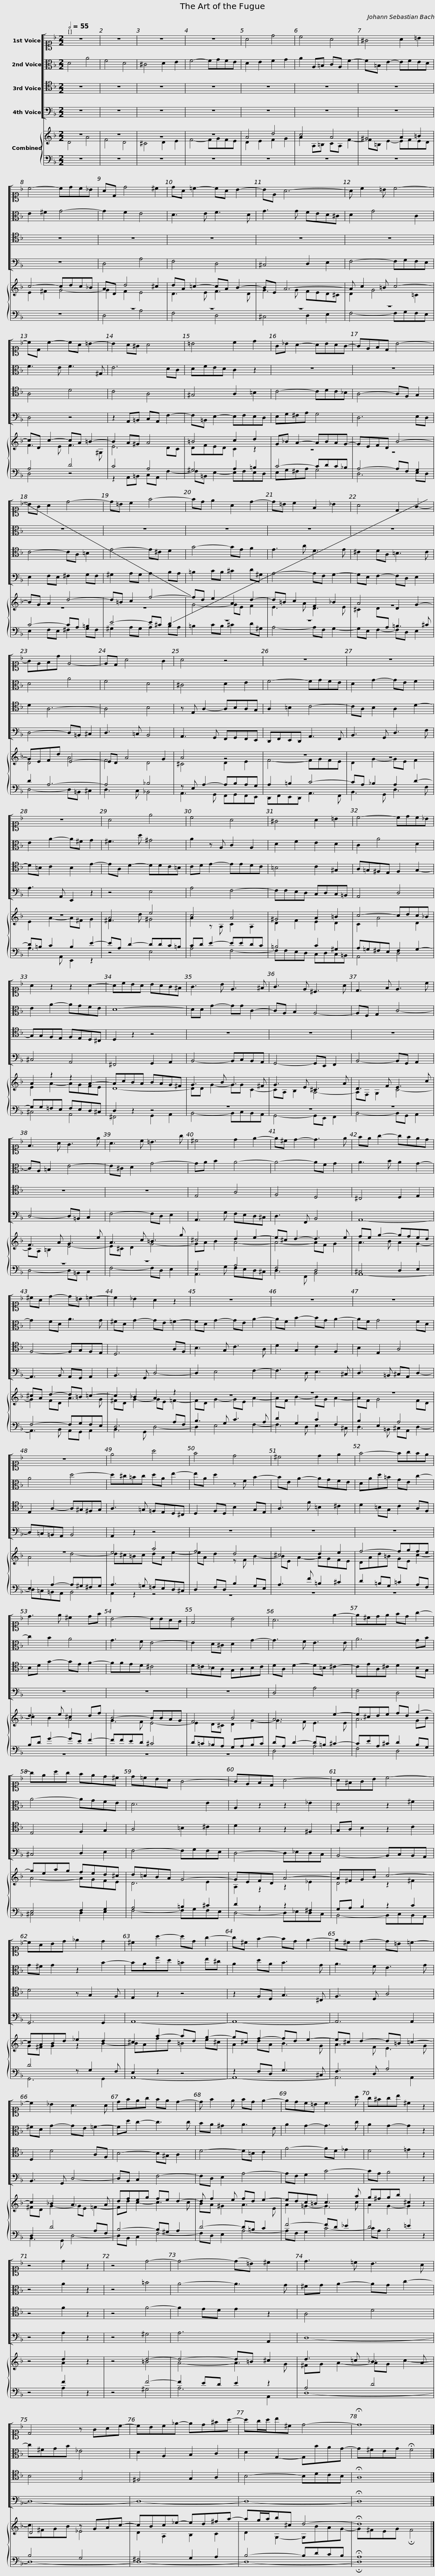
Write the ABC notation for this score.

X:1
%%score [ 1 2 3 4 ] { ( 5 6 ) | ( 7 8 ) }
L:1/8
Q:1/2=55
M:2/2
I:linebreak $
K:F
V:1 alto1
V:2 alto
V:3 tenor
V:4 bass
V:5 treble
V:6 treble
V:7 bass
V:8 bass
V:1
 z8 | z8 | z8 | z8 | A4 d4 | %5
 c4 A4 | ^G4 A2 =B2 | c4- cdc_B |$ AD d4 ^c2 | dA =c2- cA B2- | %10
 BE A6- | A c2 =B c4- | cD c2- cA =B2- | B2 A^G A4 | =B4 c2 d2 |$ %15
 G_B A2- ABAG- | GEFD B4- | BG A2 d4- | d=B c2 f4- | fd e2 A2 d2- | %20
 d=B c2 F2 _B2 |$ A4 D2 G2- | GEFd E4- | ED A4 G2 | A4 z4 | %25
 z8 | z8 | z8 |$ A4 e4 | c4 A4 | %30
 ^G4 A2 =B2 | c4- cdc_B | A2 z2 z2 A2- | AcBA BAG^F |$ G3 B E3 ^F | %35
 G3 E ^C3 A | D3 F E3 c | F3 A G3 e | A3 c =B3 g | ^c4 d2 e2- |$ %40
 e^c d2- d3 e | fe g2- gfed | ^cA d2- d=B =c2- | c2 _B2 A2 z2 | z8 | %45
 z8 |$ z8 | z8 | e4 a4 | f4 d4 | %50
 ^c4 d2 e2 | f4- fgfe |$ d3 e ^c2 df | B4- BBAG | F4 B4 | %55
 A6 e2- | e^cde fd g2- | geag fed^c |$ d=cBA G4- | GEFD A4- | %60
 A^FGB c4- | cABd _e2 d2 | ^c2 a2- ad g2- | g^c f2- fd e2- |$ e^c d2- d=B =c2- | %65
 c2 _B2 A3 A | dfeg fe d2- | d f2 e fd e2- | edc=B c3 a | g^fgb ^c2 z2 | %70
 z4 d2 z2 |$ z4 d4- | d4- (d=B) ^c2 | d3 =c B3 A | D4 z GAc- | %75
 cBc_e- ed^fa- | ag/a/b^c d4- | !fermata!d8 |] %78
V:2
 D4 A4 | F4 D4 | ^C4 D2 E2 | F4- FGFE | D2 E2 F2 G2 | %5
 A2 A,=B, CA, F2- | F=B, E2- EFED | E2 ^F2 G4- |$ G2 F2 E4 | D3 E F3 D | %10
 G3 G FED^C | D2 G4 C2 | F3 E F3 ^G, | E6 DC | DFED C2 z2 |$ %15
 z8 | z8 | z8 | z8 | z8 | %20
 z8 |$ z8 | D4 A4 | F4 D4 | ^C4 D2 E2 | %25
 F4- FGFE | D2 G2- GE F2 | E2 A2- A^F G2 |$ ^F3 d ^G4 | A2 z A, C2 A,2 | %30
 D2 F2 E2 D2 | C2 A4 D2 | E2 A2- AGFE | D8- |$ DD G2- GG C2- | %35
 CA, B,2 A,4- | A,F, G,2 C4- | CA, =B,2 E4- | E^C D2 G4- | GA B2 A4- |$ %40
 A4- AF G2 | A3 B A2 G2- | G2 FD A3 G | ^FD G2- GE =F2- | FD G2- GE A2- | %45
 AF B2- BG A2- |$ AF G4 FD | A4 d4- | d^c=Bc dA e2- | eA d2 z F B2- | %50
 BE A2- AGFE | DAd=B GE c2- |$ c2 B2 A4 | G3 F E4- | E2 D^C D2 G2- | %55
 G3 F E3 E | A6 GB | A4- AGFE |$ D6 E2 | A,2 z2 z2 _E2 | %60
 D4 z2 ^F2 | G^F G2 z2 B2- | BAfd =B2 e^c | A2 dA B3 G |$ A3 F E3 G | %65
 ^FD G2- GE =F2- | Fd c2- c3 c | BA ^G2 A3 E | A2 G2- G3 c | A2 G2- G2 z2 | %70
 z4 A2 z2 |$ z4 =B4 | A4- A3 G | ^FG A2- AG c2- | c^FGB _E4 | %75
 D2 A,2 B,2 C2 | D2 G,2- G,BAG- | G^FEG !fermata!F4 |] %78
V:3
 z8 | z8 | z8 | z8 | z8 | %5
 z8 | z8 | z8 |$ z8 | z8 | %10
 z8 | z8 | A,4 D4 | C4 A,4 | ^G,4 A,2 =B,2 |$ %15
 C4- CDC_B, | A,4- A,F, G,2 | C4- CA, =B,2 | E4- E^C D2 | G4- GE F2 | %20
 E3 A D3 E |$ ^C2 DA, =B,3 C | D2 A,6- | A,4 B,4 | z E, A,2- A,B,A,G, | %25
 A,2 =B,2 C4- | CA, B,2 A,2 D2- | D=B, C2 B,2 E2- |$ EA, D2- DDC=B, | CD E2- EEDC | %30
 =B,4 C2 ^G,2 | A,=G,^F,E, F,2 G,2- | G,G,F,E, F,E,D,^C, | D,2 z2 z4 |$ z8 | %35
 z8 | z8 | z8 | z8 | E,4 A,4 |$ %40
 F,4 D,4 | ^C,4 D,2 E,2 | F,4- F,G,F,E, | D,6 A,F, | B,3 G, C3 A, | %45
 D2 G,2 C2 F,2 |$ B,2 E,2 A,4 | E,2 A,2- A,^G,^F,G, | A,3 =G, =F,E,D,^C, | D,2 F,D, B,2 G,E, | %50
 A,3 F =B,2 ^C2 | D2 =B,G, C2 A,F, |$ B,D G2- GE F2- | FFED ^C4 | D=C_B,A, G,A,B,C | %55
 DA, D2- D=B, ^C2- | CEA,^C D2 B,G, | E,4 F,2 G,2 |$ A,4 =B,2 ^C2 | D2 z2 z2 ^F,2 | %60
 G,A, B,2 z2 C2 | D4 z G,2 F, | E,2 z2 z4 | z2 F,D, G,3 ^C, |$ F,3 D, A,4 | %65
 D,2 D4 A,F, | B,4- B,^G, A,2 | D4- D=B, C2 | F4- FD _E2 | D4 =E2 z2 | %70
 z4 F2 z2 |$ z4 F4- | F2 ED E2 z2 | A,4 D4 | B,4 G,4 | %75
 ^F,4 G,2 A,2 | B,4- B,DCB, | !fermata!A,8 |] %78
V:4
 z8 | z8 | z8 | z8 | z8 | %5
 z8 | z8 | z8 |$ D,4 A,4 | F,4 D,4 | %10
 ^C,4 D,2 E,2 | F,4- F,G,F,E, | D,4 z4 | z2 A,,=B,, C,A,, F,2- | F,=B,, E,2- E,F,E,D, |$ %15
 E,G,^F,A, G,4 | D,6 E,D, | E,2 F,E, ^F,2 G,F, | ^G,2 A,G, A,2 B,A, | =B,2 CB, ^C2 D^G, | %20
 A,4- A,F, G,2- |$ G,E, F,2- F,D, E,2 | D,4- D,=B,, ^C,2 | D,3 =C, B,,4 | A,,3 G,, F,,G,,F,,E,, | %25
 D,,F,,E,,D,, A,,3 F,, | B,,3 G,, D,3 F, | A,3 A,, E,,2 z2 |$ z4 E,4 | A,4 F,4- | %30
 F,F,E,D, C,D,C,=B,, | A,,4 D,4 | ^C,4 A,,4 | ^F,,4 G,,2 A,,2 |$ B,,4- B,,C,B,,A,, | %35
 G,,4- G,,E,, F,,2 | B,,4- B,,G,, A,,2 | D,4- D,=B,, C,2 | F,4- F,D, E,2 | A,,3 G, F,E,D,^C, |$ %40
 D,3 F,, B,,4 | A,,8- | A,,3 B,, A,,G,, A,,2 | B,,3 G,, D,4- | D,2 E,4 F,2- | %45
 F,3 D, E,3 ^C, |$ D,3 =B,, ^C,A,, D,2- | D,=C,=B,,A,, B,,4 | A,,2 z2 z4 | z8 | %50
 z8 | z8 |$ z8 | z8 | z8 | %55
 D,4 A,4 | F,4 D,4 | ^C,4 D,2 E,2 |$ F,4- F,G,F,E, | D,4- D,_E,D,C, | %60
 B,,4- B,,C,B,,A,, | G,,6 G,,2 | A,,8- | A,,8- |$ A,,6 A,,2 | %65
 B,,3 G,, D,4- | D,B,, C,2 F,4- | F,D, E,2 A,4- | A,F, G,2 C4- | CA, B,4 z2 | %70
 z4 A,2 z2 |$ z4 ^G,4 | A,6 A,,2 | D,8- | D,8- | %75
 D,8- | D,8- | !fermata!D,8 |] %78
V:5
 z8 | z8 | z8 | z8 | A4 d4 | %5
 c4 A4 | ^G4 A2 =B2 | c4- cdc_B |$ AD d4 ^c2 | dA =c2- cA B2- | %10
 BE A6- | A c2 =B c4- | cD c2- cA =B2- | B2 A^G A4 | =B4 c2 d2 |$ %15
 G_B A2- ABAG- | GEFD B4- | BG A2 d4- | d=B c2 f4- | !-)!fd e2 A2 d2- | %20
 d=B c2 F2 _B2 |$ A4 D2 G2- | GEFd E4- | ED A4 G2 | A4 z4 | %25
 z8 | z8 | z8 |$ A4 e4 | c4 A4 | %30
 ^G4 A2 =B2 | c4- cdc_B | A2 z2 z2 A2- | AcBA BAG^F |$ G3 B G3 ^F | %35
 G3 E ^C3 A | D3 F E3 c | F3 A G3 e | A3 c =B3 g | ^c4 d2 e2- |$ %40
 e^c d2- d3 e | fe g2- gfed | ^cA d2- d=B =c2- | c2 _B2 A2 z2 | z8 | %45
 z8 |$ z8 | z8 | e4 a4 | f4 d4 | %50
 ^c4 d2 e2 | f4- fgfe |$ d3 e ^c2 df | B4- BBAG | F4 B4 | %55
 A6 e2- | e^cde fd g2- | geag fed^c |$ d=cBA G4- | GEFD A4- | %60
 A^FGB c4- | cABd _e2 d2 | ^c2 a2- ad g2- | g^c f2- fd e2- |$ e^c d2- d=B =c2- | %65
 c2 _B2 A3 A | dfeg fe d2- | d f2 e fd e2- | edc=B c3 a | g^fgb ^c2 z2 | %70
 z4 d2 z2 |$ z4 d4- | d4- d=B ^c2 | d3 =c _B3 A | D4 z GAc- | %75
 cBc_e- ed^fa- | ag/a/b^c d4- | !fermata!d8 |] %78
V:6
 D4 A4 | F4 D4 | ^C4 D2 E2 | F4- FGFE | D2 E2 F2 G2 | %5
 A2 A,=B, CA, F2- | F=B, E2- EFED | E2 ^F2 G4- |$ G2 F2 E4 | D3 E F3 D | %10
 G3 G FED^C | D2 G4 =C2 | F3 E F3 ^G, | E6 DC | DFED C2 z2 |$ %15
 z8 | z8 | z8 | z8 | G4- GE F2 | %20
 E3 A D3 E |$ z8 | D4 A4 | F4 D4 | ^C4 D2 E2 | %25
 F4- FGFE | D2 G2- GE F2 | E2 A2- A^F G2 |$ ^F3 d ^G4 | A2 z A, C2 A,2 | %30
 D2 F2 E2 D2 | C2 A4 D2 | E2 A2- AGFE | D8- |$ DD G2- GG C2- | %35
 CA, B,2 A,4- | A,F, G,2 C4- | CA, =B,2 E4- | E^C D2 G4- | GA B2 A4- |$ %40
 A4- AF G2 | A3 B A2 G2- | G2 FD A3 G | ^FD G2- GE =F2- | FD G2- GE A2- | %45
 AF B2- BG A2- |$ AF G4 FD | A4 d4- | d^c=Bc dA e2- | eA d2 z F B2- | %50
 BE A2- AGFE | DAd=B GE c2- |$ c2 B2 A4 | G3 F E4- | E2 D^C D2 G2- | %55
 G3 F E3 E | A6 GB | A4- AGFE |$ D6 E2 | A,2 z2 z2 _E2 | %60
 D4 z2 ^F2 | G^F G2 z2 B2- | BAfd =B2 e^c | A2 dA B3 G |$ A3 F E3 G | %65
 ^FD G2- GE =F2- | Fd c2- c3 c | BA ^G2 A3 E | A2 =G2- G3 c | A2 G2- G2 z2 | %70
 z4 A2 z2 |$ z4 =B4 | A4- A3 G | ^FG A2- AG c2- | c^FGB _E4 | %75
 D2 A,2 B,2 C2 | D2 G,2- G,BAG- | G^FEG !fermata!F4 |] %78
V:7
 z8 | z8 | z8 | z8 | z8 | %5
 z8 | z8 | z8 |$ z8 | z8 | %10
 z8 | z8 | A,4 D4 | C4 A,4 | ^G,4 A,2 =B,2 |$ %15
 C4- CDC_B, | A,4- A,F, G,2 | C4- CA, =B,2 | E4- E^C !-(!D2 | z8 | %20
 z8 |$[I:staff -1] ^C2 D[I:staff +1]A, =B,3 ^C | D2 A,6- | A,4 _B,4 | z E, A,2- A,B,A,G, | %25
 A,2 =B,2 C4- | CA, _B,2 A,2 D2- | D=B, C2 B,2 E2- |$ EA, D2- DDC=B, | CD E2- EEDC | %30
 =B,4 C2 ^G,2 | A,=G,^F,E, F,2 G,2- | G,G,=F,E, F,E,D,^C, | D,2 z2 z4 |$ z8 | %35
 z8 | z8 | z8 | z8 | E,4 A,4 |$ %40
 F,4 D,4 | ^C,4 D,2 E,2 | F,4- F,G,F,E, | D,6 A,F, | B,3 G, C3 A, | %45
 D2 G,2 C2 F,2 |$ B,2 E,2 A,4 | E,2 A,2- A,^G,^F,G, | A,3 =G, =F,E,D,^C, | D,2 F,D, B,2 G,E, | %50
 A,3 F =B,2 ^C2 | D2 =B,G, =C2 A,F, |$ B,D G2- GE F2- | FFED ^C4 | D=C_B,A, G,A,B,C | %55
 DA, D2- D=B, ^C2- | CEA,^C D2 B,G, | E,4 F,2 G,2 |$ A,4 =B,2 ^C2 | D2 z2 z2 ^F,2 | %60
 G,A, B,2 z2 C2 | D4 z G,2 F, | E,2 z2 z4 | z2 F,D, G,3 ^C, |$ F,3 D, A,4 | %65
 D,2 D4 A,F, | B,4- B,^G, A,2 | D4- D=B, C2 | F4- FD _E2 | D4 =E2 z2 | %70
 z4 F2 z2 |$ z4 F4- | F2 ED E2 z2 | A,4 D4 | B,4 G,4 | %75
 ^F,4 G,2 A,2 | B,4- B,DCB, | !fermata!A,8 |] %78
V:8
 z8 | z8 | z8 | z8 | z8 | %5
 z8 | z8 | z8 |$ D,4 A,4 | F,4 D,4 | %10
 ^C,4 D,2 E,2 | F,4- F,G,F,E, | D,4 z4 | z2 A,,=B,, C,A,, F,2- | F,=B,, E,2- E,F,E,D, |$ %15
 E,G,^F,A, G,4 | D,6 E,D, | E,2 F,E, ^F,2 G,F, | ^G,2 A,G, A,2 B,A, | =B,2 CB, ^C2 D^G, | %20
 A,4- A,F, G,2- |$ G,E, F,2- F,D, E,2 | D,4- D,=B,, ^C,2 | D,3 C, _B,,4 | A,,3 G,, F,,G,,F,,E,, | %25
 D,,F,,E,,D,, A,,3 F,, | B,,3 G,, D,3 F, | A,3 A,, E,,2 z2 |$ z4 E,4 | A,4 F,4- | %30
 F,F,E,D, C,D,C,=B,, | A,,4 D,4 | ^C,4 A,,4 | ^F,,4 G,,2 A,,2 |$ B,,4- B,,C,B,,A,, | %35
 G,,4- G,,E,, F,,2 | B,,4- B,,G,, A,,2 | D,4- D,=B,, C,2 | F,4- F,D, E,2 | A,,3 G, F,E,D,^C, |$ %40
 D,3 F,, B,,4 | A,,8- | A,,3 B,, A,,G,, A,,2 | B,,3 G,, D,4- | D,2 E,4 F,2- | %45
 F,3 D, E,3 ^C, |$ D,3 =B,, ^C,A,, D,2- | D,=C,=B,,A,, B,,4 | A,,2 z2 z4 | z8 | %50
 z8 | z8 |$ z8 | z8 | z8 | %55
 D,4 A,4 | F,4 D,4 | ^C,4 D,2 E,2 |$ F,4- F,G,F,E, | D,4- D,_E,D,C, | %60
 B,,4- B,,C,B,,A,, | G,,6 G,,2 | A,,8- | A,,8- |$ A,,6 A,,2 | %65
 B,,3 G,, D,4- | D,B,, C,2 F,4- | F,D, E,2 A,4- | A,F, G,2 C4- | CA, B,4 z2 | %70
 z4 A,2 z2 |$ z4 ^G,4 | A,6 A,,2 | D,8- | D,8- | %75
 D,8- | D,8- | !fermata!D,8 |] %78
